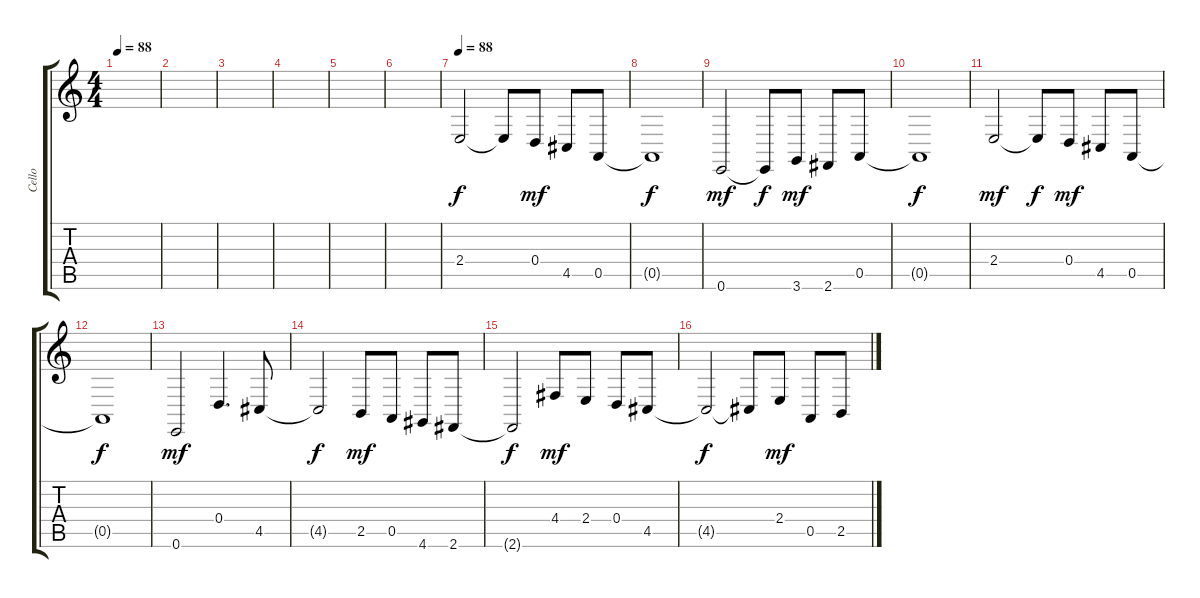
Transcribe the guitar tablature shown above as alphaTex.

\track ("Cello" "Cello") {instrument tremolostrings}
\staff {score tabs}
\tuning (E4 B3 G3 D3 A2 E2) {hide}
\ts (4 4)
\tempo 88
\clef g2
\ks c
|
|
|
|
|
|
\tempo 88
2.4.2 2.4{t}.8{dy f} 0.4.8{dy mf} 4.5.8 0.5.8 |
0.5{t}.1{dy f} |
0.6.2{dy mf} 0.6{t}.8{dy f} 3.6.8{dy mf} 2.6.8 0.5.8 |
0.5{t}.1{dy f} |
2.4.2{dy mf} 2.4{t}.8{dy f} 0.4.8{dy mf} 4.5.8 0.5.8 |
0.5{t}.1{dy f} |
0.6.2{dy mf} 0.4.4{d} 4.5.8 |
4.5{t}.2{dy f} 2.5.8{dy mf} 0.5.8 4.6.8 2.6.8 |
2.6{t}.2{dy f} 4.4.8{dy mf} 2.4.8 0.4.8 4.5.8 |
4.5{t}.2{dy f} 4.5{t}.8 2.4.8{dy mf} 0.5.8 2.5.8
